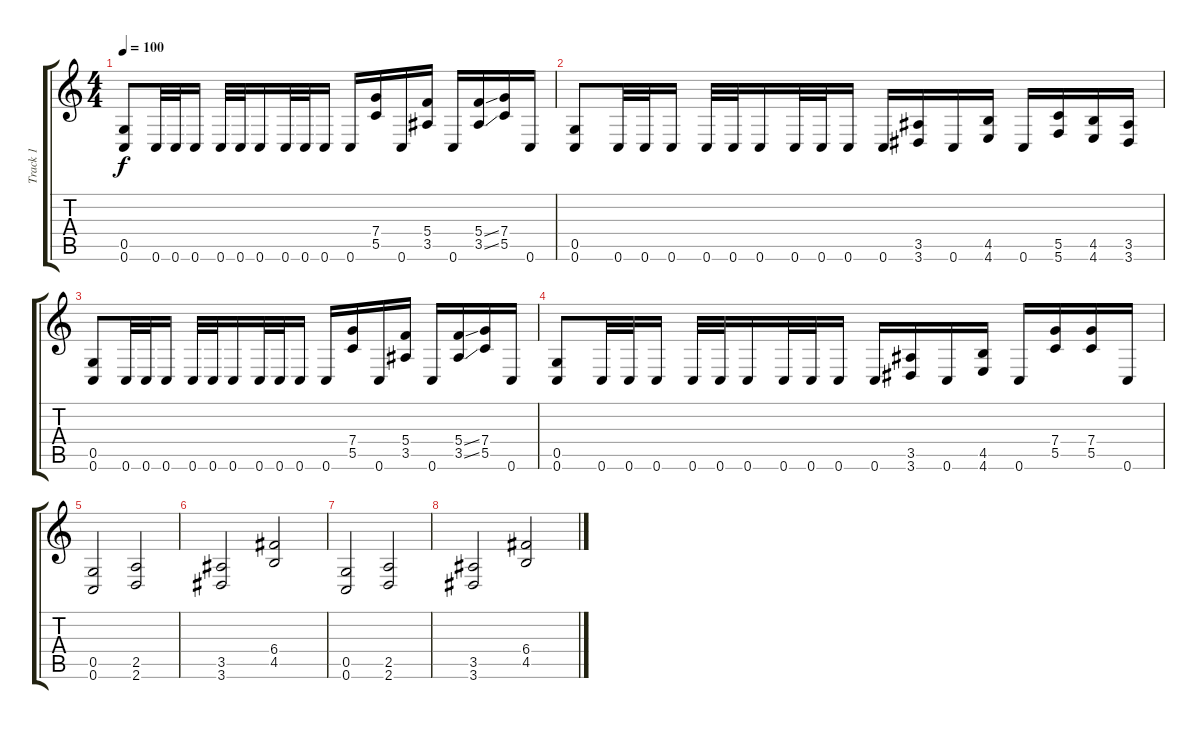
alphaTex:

\track ("Track 1" "Track 1") {instrument overdrivenguitar}
\staff {score tabs}
\tuning (D4 A3 F3 C3 G2 C2) {hide}
\ts (4 4)
\tempo 100
\clef g2
\ks c
(0.5 0.6).8{dy f} 0.6.32 0.6.32 0.6.16 0.6.32 0.6.32 0.6.16 0.6.32 0.6.32 0.6.16 0.6.16 (7.4 5.5).16 0.6.16 (5.4 3.5).16 0.6.16 (5.4{ss} 3.5{ss}).16 (7.4 5.5).16 0.6.16 |
(0.5 0.6).8 0.6.32 0.6.32 0.6.16 0.6.32 0.6.32 0.6.16 0.6.32 0.6.32 0.6.16 0.6.16 (3.5 3.6).16 0.6.16 (4.5 4.6).16 0.6.16 (5.5 5.6).16 (4.5 4.6).16 (3.5 3.6).16 |
(0.5 0.6).8 0.6.32 0.6.32 0.6.16 0.6.32 0.6.32 0.6.16 0.6.32 0.6.32 0.6.16 0.6.16 (7.4 5.5).16 0.6.16 (5.4 3.5).16 0.6.16 (5.4{ss} 3.5{ss}).16 (7.4 5.5).16 0.6.16 |
(0.5 0.6).8 0.6.32 0.6.32 0.6.16 0.6.32 0.6.32 0.6.16 0.6.32 0.6.32 0.6.16 0.6.16 (3.5 3.6).16 0.6.16 (4.5 4.6).16 0.6.16 (7.4 5.5).16 (7.4 5.5).16 0.6.16 |
(0.5 0.6).2 (2.5 2.6).2 |
(3.5 3.6).2 (6.4 4.5).2 |
(0.5 0.6).2 (2.5 2.6).2 |
(3.5 3.6).2 (6.4 4.5).2
